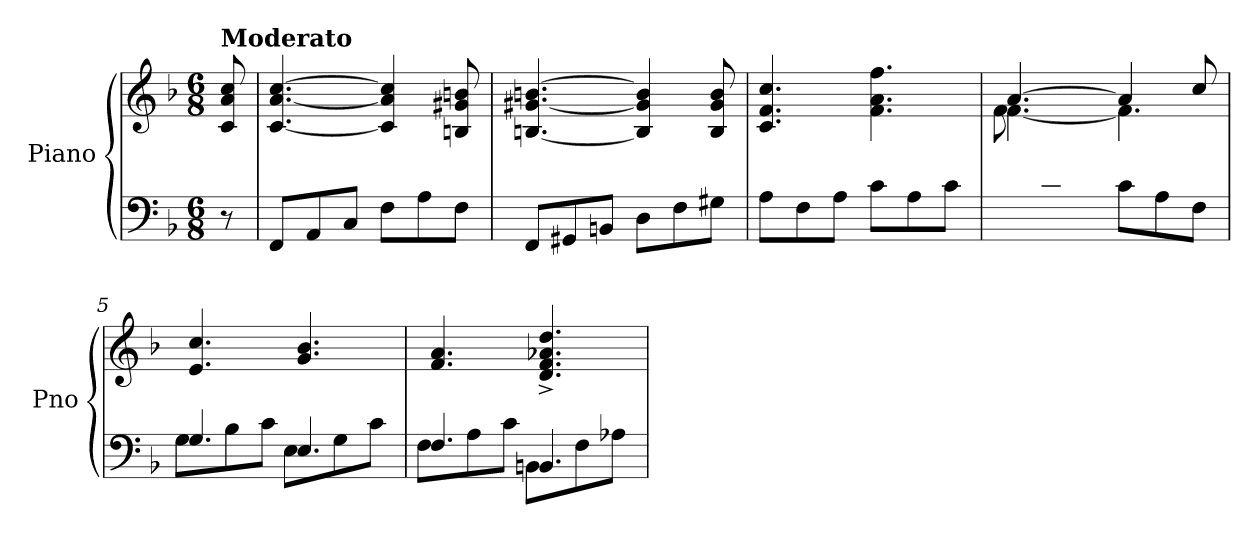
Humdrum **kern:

**kern	**kern
*part1	*part1
*staff2	*staff1
*I"Piano	*
*I'Pno	*
*clefF4	*clefG2
*k[b-]	*k[b-]
*M6/8	*M6/8
=	=
!	!LO:TX:a:B:t=Moderato
8r	8c/ 8a/ 8cc/
=1	=1
8FF/L	[4.c/ [4.a/ [4.cc/
8AA/	.
8C/J	.
8F\L	4c/] 4a/] 4cc/]
8A\	.
8F\J	8Bn/ 8g#X/ 8bn/
=2	=2
8FF/L	[4.Bn/ [4.g#X/ [4.bn/
8GG#X/	.
8BBn/J	.
8D\L	4B/] 4g#/] 4b/]
8F\	.
8G#X\J	8B/ 8g#/ 8b/
=3	=3
8A\L	4.c/ 4.f/ 4.cc/
8F\	.
8A\J	.
8c\L	4.f\ 4.a\ 4.ff\
8A\	.
8c\J	.
=4	=4
*	*^
*	*	*^
8ryy	[4.a/	[4.f\	(>8f\L
8c/	.	.	2ryy
8A/J	.	.	.
8c\L	4a/]	4.f\]	.
8A\	.	.	.
8F\J)	8cc/	.	8ryy
*	*v	*v	*v
!!LO:LB:g=z
=5	=5
*^	*
4.G/	8G\L	4.e/ 4.cc/
.	8B-\	.
.	8c\J	.
4.E/	8E\L	4.g/ 4.b-/
.	8G\	.
.	8c\J	.
=6	=6	=6
4.F/	8F\L	4.f/ 4.a/
.	8A\	.
.	8c\J	.
4.BBn/	8BB\L	4.d/^ 4.f/^ 4.a-X/^ 4.dd/^
.	8F\	.
.	8A-X\J	.
*v	*v	*
=	=
*-	*-
